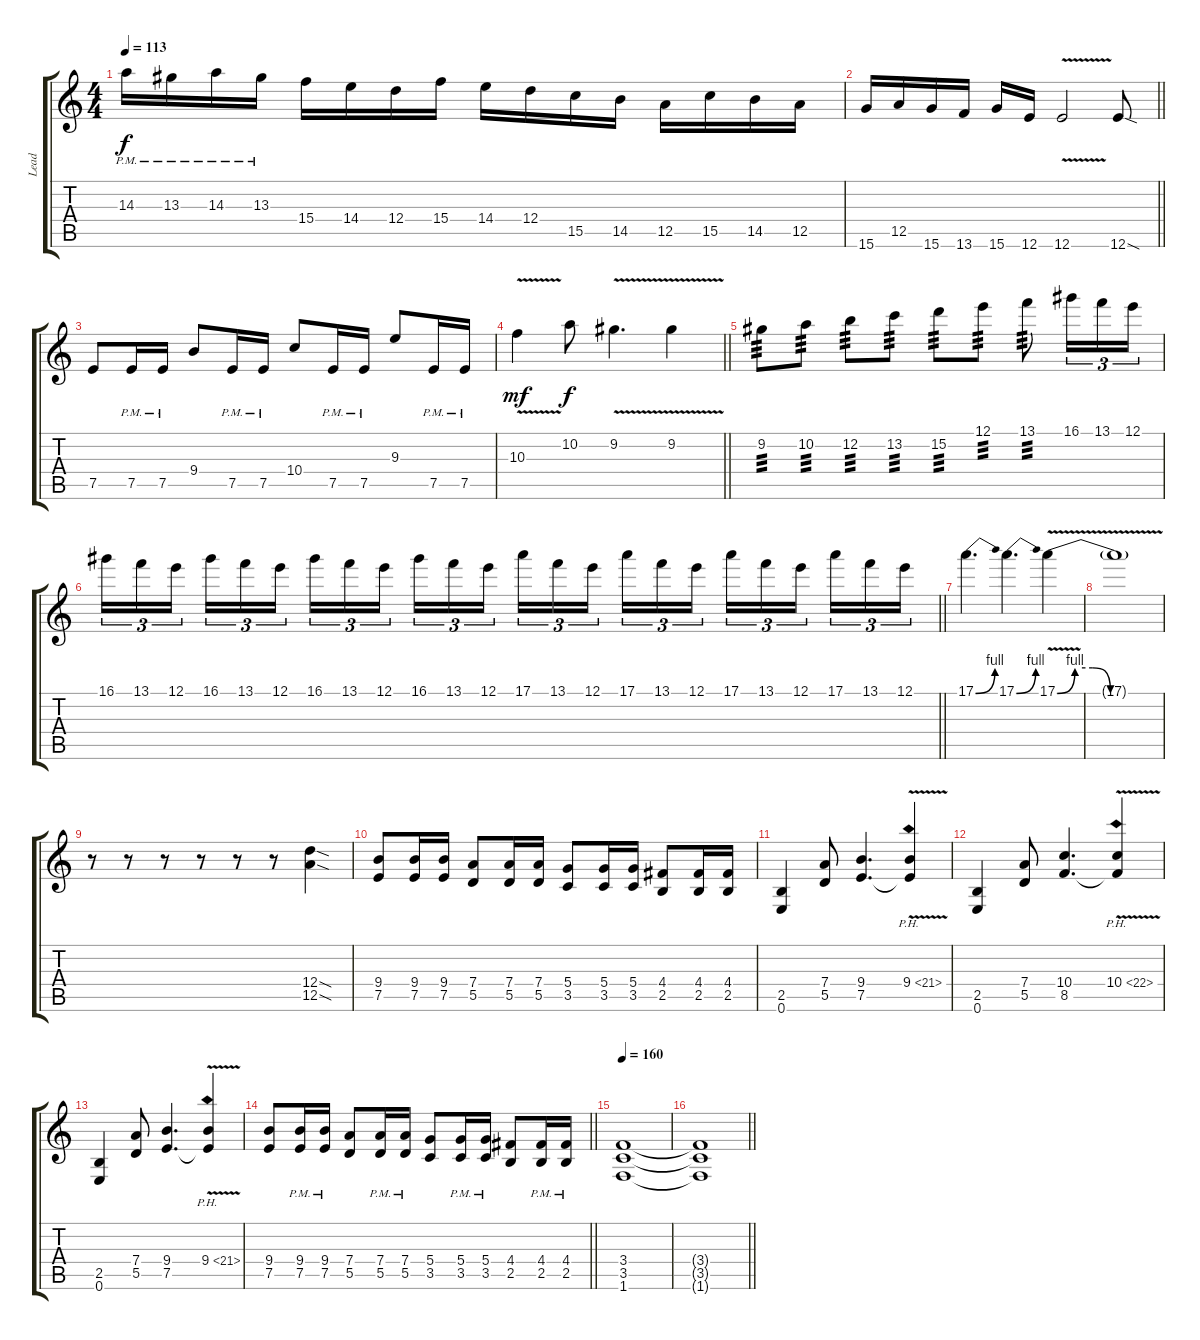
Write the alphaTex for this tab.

\track ("Lead" "Lead") {instrument distortionguitar}
\staff {score tabs}
\tuning (E4 B3 G3 D3 A2 E2) {hide}
\ts (4 4)
\tempo 113
\clef g2
\ks c
14.3{pm}.16{dy f} 13.3{pm}.16 14.3{pm}.16 13.3{pm}.16 15.4.16 14.4.16 12.4.16 15.4.16 14.4.16 12.4.16 15.5.16 14.5.16 12.5.16 15.5.16 14.5.16 12.5.16 |
\barLineRight lightlight
15.6.16 12.5.16 15.6.16 13.6.16 15.6.16 12.6.16 12.6{v}.2 12.6{sod}.8 |
7.5.8 7.5{pm}.16 7.5{pm}.16 9.4.8 7.5{pm}.16 7.5{pm}.16 10.4.8 7.5{pm}.16 7.5{pm}.16 9.3.8 7.5{pm}.16 7.5{pm}.16 |
\barLineRight lightlight
10.3{v}.4{dy mf} 10.2.8{dy f} 9.2{v}.4{d} 9.2{v}.4 |
9.2.8{tp 3} 10.2.8{tp 3} 12.2.8{tp 3} 13.2.8{tp 3} 15.2.8{tp 3} 12.1.8{tp 3} 13.1.8{tp 3} 16.1.16{tu (3 2)} 13.1.16{tu (3 2)} 12.1.16{tu (3 2)} |
\barLineRight lightlight
16.1.16{tu (3 2)} 13.1.16{tu (3 2)} 12.1.16{tu (3 2) beam splitsecondary} 16.1.16{tu (3 2)} 13.1.16{tu (3 2)} 12.1.16{tu (3 2)} 16.1.16{tu (3 2)} 13.1.16{tu (3 2)} 12.1.16{tu (3 2) beam splitsecondary} 16.1.16{tu (3 2)} 13.1.16{tu (3 2)} 12.1.16{tu (3 2)} 17.1.16{tu (3 2)} 13.1.16{tu (3 2)} 12.1.16{tu (3 2) beam splitsecondary} 17.1.16{tu (3 2)} 13.1.16{tu (3 2)} 12.1.16{tu (3 2)} 17.1.16{tu (3 2)} 13.1.16{tu (3 2)} 12.1.16{tu (3 2) beam splitsecondary} 17.1.16{tu (3 2)} 13.1.16{tu (3 2)} 12.1.16{tu (3 2)} |
17.1{be (bend 0 0 60 4)}.4{d} 17.1{be (bend 0 0 60 4)}.4{d} 17.1{be (custom 0 0 10 4 20 4 30 0 60 0) v}.4 |
17.1{t}.1 |
r.8{volume 10} r.8 r.8 r.8 r.8 r.8 (12.4{sod} 12.5{sod}).4 |
(9.4 7.5).8 (9.4 7.5).16 (9.4 7.5).16 (7.4 5.5).8 (7.4 5.5).16 (7.4 5.5).16 (5.4 3.5).8 (5.4 3.5).16 (5.4 3.5).16 (4.4 2.5).8 (4.4 2.5).16 (4.4 2.5).16 |
(2.5 0.6).4 (7.4 5.5).8 (9.4 7.5).4{d} (9.4{ph 12 v} 7.5{t}).4 |
(2.5 0.6).4 (7.4 5.5).8 (10.4 8.5).4{d} (10.4{ph 12 v} 8.5{t}).4 |
(2.5 0.6).4 (7.4 5.5).8 (9.4 7.5).4{d} (9.4{ph 12 v} 7.5{t}).4 |
\barLineRight lightlight
(9.4 7.5).8 (9.4{pm} 7.5{pm}).16 (9.4{pm} 7.5{pm}).16 (7.4 5.5).8 (7.4{pm} 5.5{pm}).16 (7.4{pm} 5.5{pm}).16 (5.4 3.5).8 (5.4{pm} 3.5{pm}).16 (5.4{pm} 3.5{pm}).16 (4.4 2.5).8 (4.4{pm} 2.5{pm}).16 (4.4{pm} 2.5{pm}).16 |
\tempo 160
(3.4 3.5 1.6).1 |
\barLineRight lightlight
(3.4{t} 3.5{t} 1.6{t}).1
